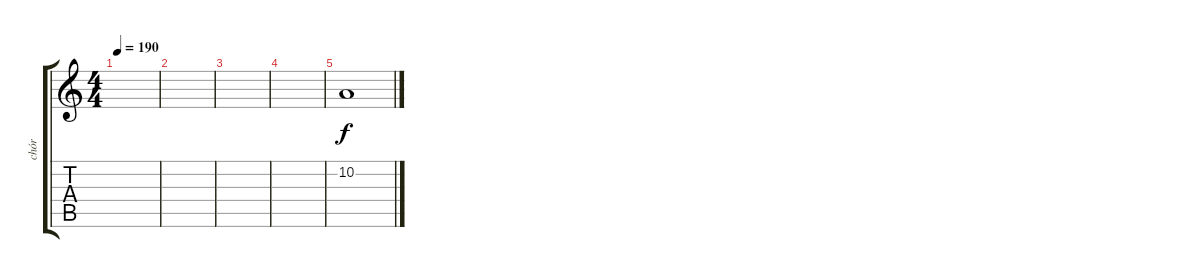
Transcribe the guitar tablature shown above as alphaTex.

\track ("chór" "chór") {instrument fx7echoes}
\staff {score tabs}
\tuning (E4 B3 G3 D3 A2 E2) {hide}
\ts (4 4)
\tempo 190
\clef g2
\ks c
|
|
|
|
10.2.1
